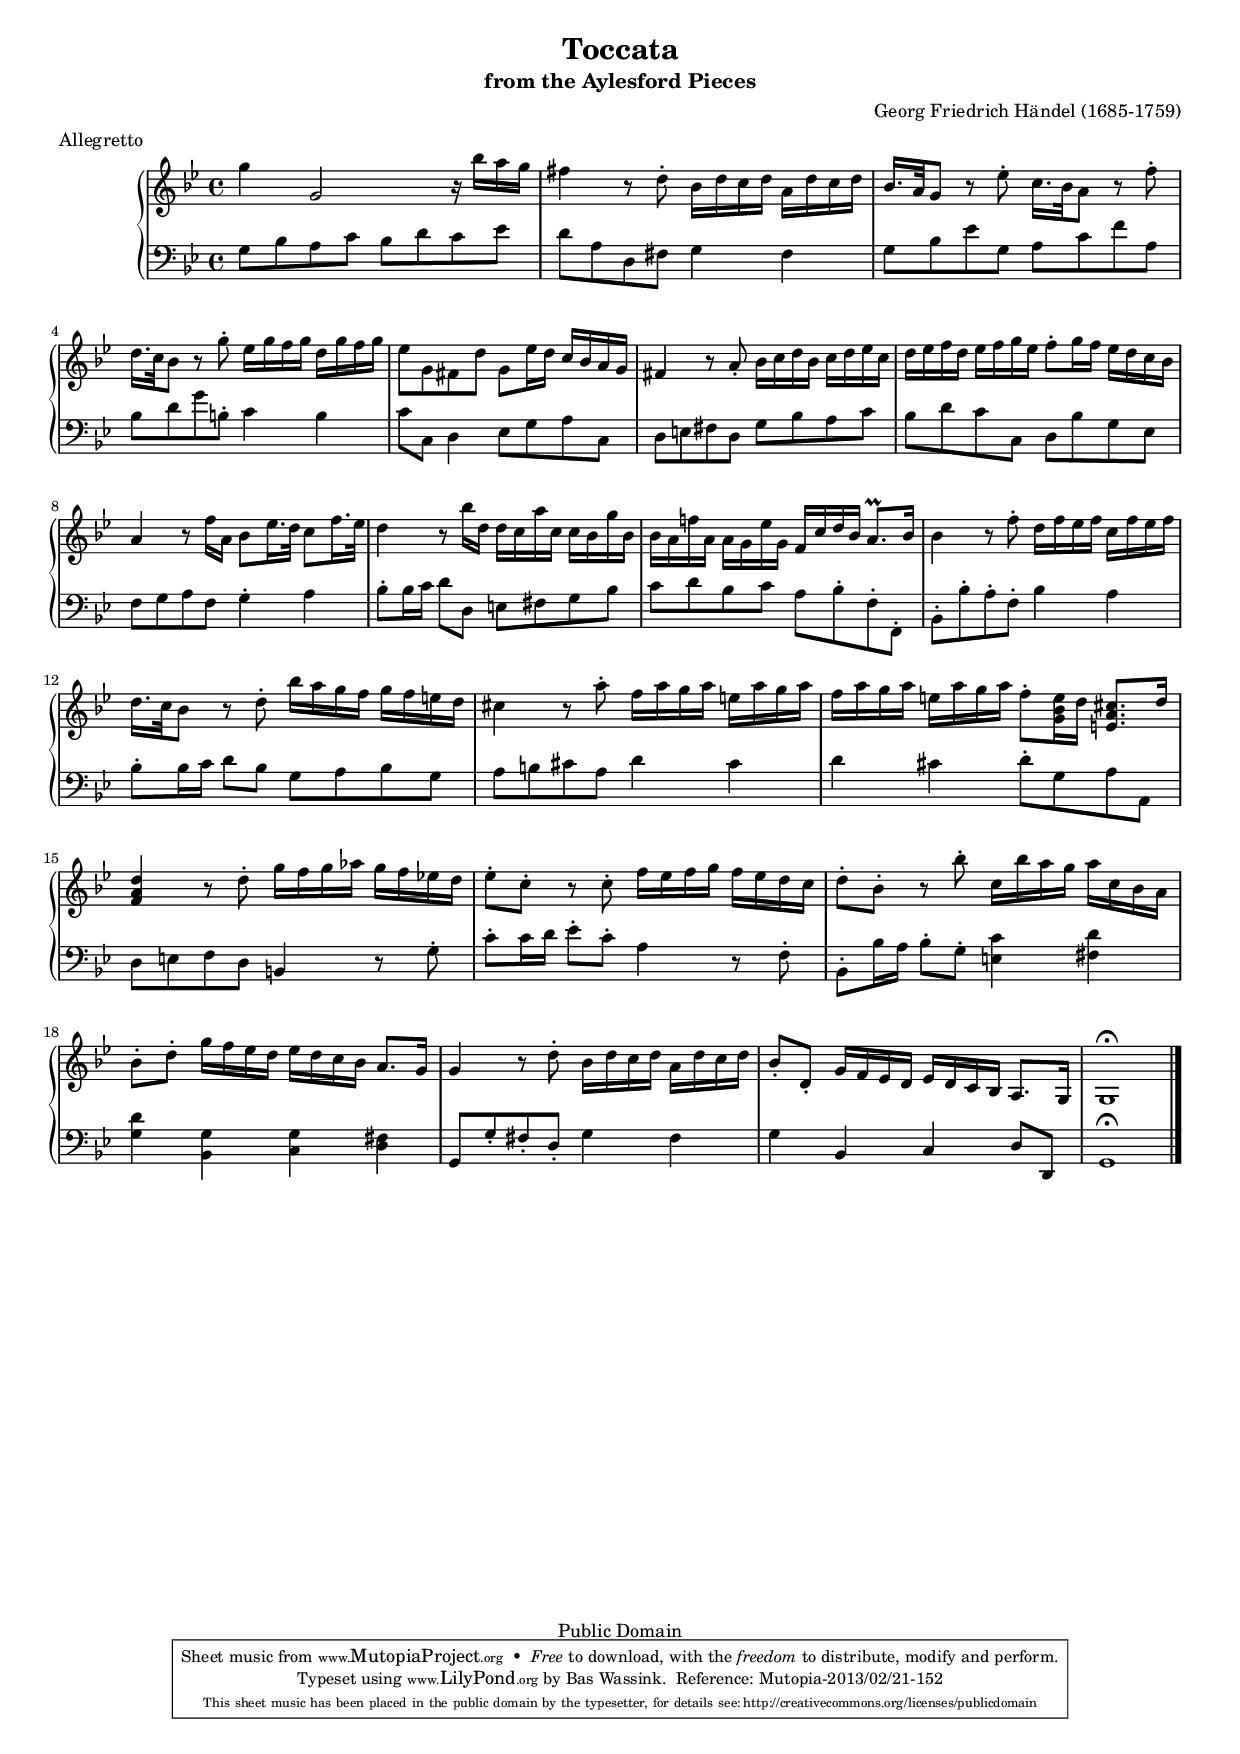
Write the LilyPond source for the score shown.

\version "2.16.1"
#(set-global-staff-size 16)
\header {
  title             = "Toccata"
  subtitle          = "from the Aylesford Pieces"
  composer          = "Georg Friedrich Händel (1685-1759)"
  meter             = "Allegretto"
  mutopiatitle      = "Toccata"
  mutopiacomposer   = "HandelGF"
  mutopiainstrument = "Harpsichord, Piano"
  date              = "18th Century"
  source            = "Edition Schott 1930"
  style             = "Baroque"
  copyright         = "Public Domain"
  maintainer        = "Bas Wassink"
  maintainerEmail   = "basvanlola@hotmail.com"

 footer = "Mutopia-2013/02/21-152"
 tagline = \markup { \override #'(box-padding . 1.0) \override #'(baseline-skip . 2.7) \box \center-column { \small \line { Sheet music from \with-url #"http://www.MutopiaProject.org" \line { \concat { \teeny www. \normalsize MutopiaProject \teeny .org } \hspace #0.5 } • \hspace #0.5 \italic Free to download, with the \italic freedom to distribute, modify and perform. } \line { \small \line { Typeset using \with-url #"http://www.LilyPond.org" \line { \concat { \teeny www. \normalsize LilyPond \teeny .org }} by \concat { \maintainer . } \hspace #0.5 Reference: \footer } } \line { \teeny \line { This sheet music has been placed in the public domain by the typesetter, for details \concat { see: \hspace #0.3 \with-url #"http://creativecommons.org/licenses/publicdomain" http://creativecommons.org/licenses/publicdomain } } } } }
  }
  
Global =  {\key g\minor \time 4/4}


MDI =  \relative c''' {
  g4 g,2 r16 bes' a g
  fis4 r8 d-. bes16 d c d a d c d
   bes16.[ a32 g8] r es'-.  c16.[ bes32 a8] r f'-.
  
   d16.[ c32 bes8] r g'-. es16 g f g d g f g
  es8 g, fis d' g, es'16 d c bes a g
  fis4 r8 a-. bes16 c d bes c d es c
  
  d es f d es f g es f8-. g16 f es d c bes
  a4 r8 f'16 a,  bes8[ es16. d32]  c8[ f16. es32]
  d4 r8 bes'16 d, d c a' c, c bes g' bes,
  
  bes a f'! a, a g es' g, f c' d bes a8.\prall bes16
  bes4 r8 f'-. d16 f es f c f es f
   d16.[ c32 bes8] r d-. bes'16 a g f g f e d
  
  cis4 r8 a'-. f16 a g a e a g a
  f a g a e a g a f8-. <g, bes e>16 d' <e, a cis>8. d'16
  <f, a d>4 r8 d'-. g16 f g as g f es! d
  
  es8-. c-. r c-. f16 es f g f es d c
  d8-. bes-. r bes'-. c,16 bes' a g a c, bes a
  bes8-. d-. g16 f es d es d c bes a8. g16
  
  g4 r8 d'-. bes16 d c d a d c d
  bes8-. d,-. g16 f es d es d c bes a8. g16
  g1\fermata
  \bar "|."
  }

MSI =  \relative c' {
  g8 bes a c bes d c es
  d a d, fis g4 fis
  g8 bes es g, a c f a,
  
  bes d g b,-. c4 b
  c8 c, d4 es8 g a c,
  d e fis d g bes a c
  
  bes d c c, d bes' g es
  f g a f g4-. a
  bes8-. bes16 c d8 d, e fis g bes
  
  c d bes c a bes-. f-. f,-.
  bes-. bes'-. a-. f-. bes4 a
  bes8-. bes16 c d8 bes g a bes g
  
  a b cis a d4 cis
  d cis d8-. g, a a,
  d e f d b4 r8 g'-.
  
  c-. c16 d es8-. c-. a4 r8 f-.
  bes,-. bes'16 a bes8-. g-. <e c'>4 <fis d'>
  <g d'> <bes, g'> <c g'> <d fis>
  
  g,8 g'-. fis-. d-. g4 fis
  g bes, c d8 d,
  g1\fermata
  }

\score { {
  \new PianoStaff <<
    \set PianoStaff.midiInstrument = "harpsichord"
    \new Staff = "up" <<
      \Global \clef treble \MDI
    >>
    \new Staff = "down" <<
      \Global \clef bass \MSI
    >>
  >>
}

  \midi {
    \tempo 4 = 92
    }


\layout {}
}
